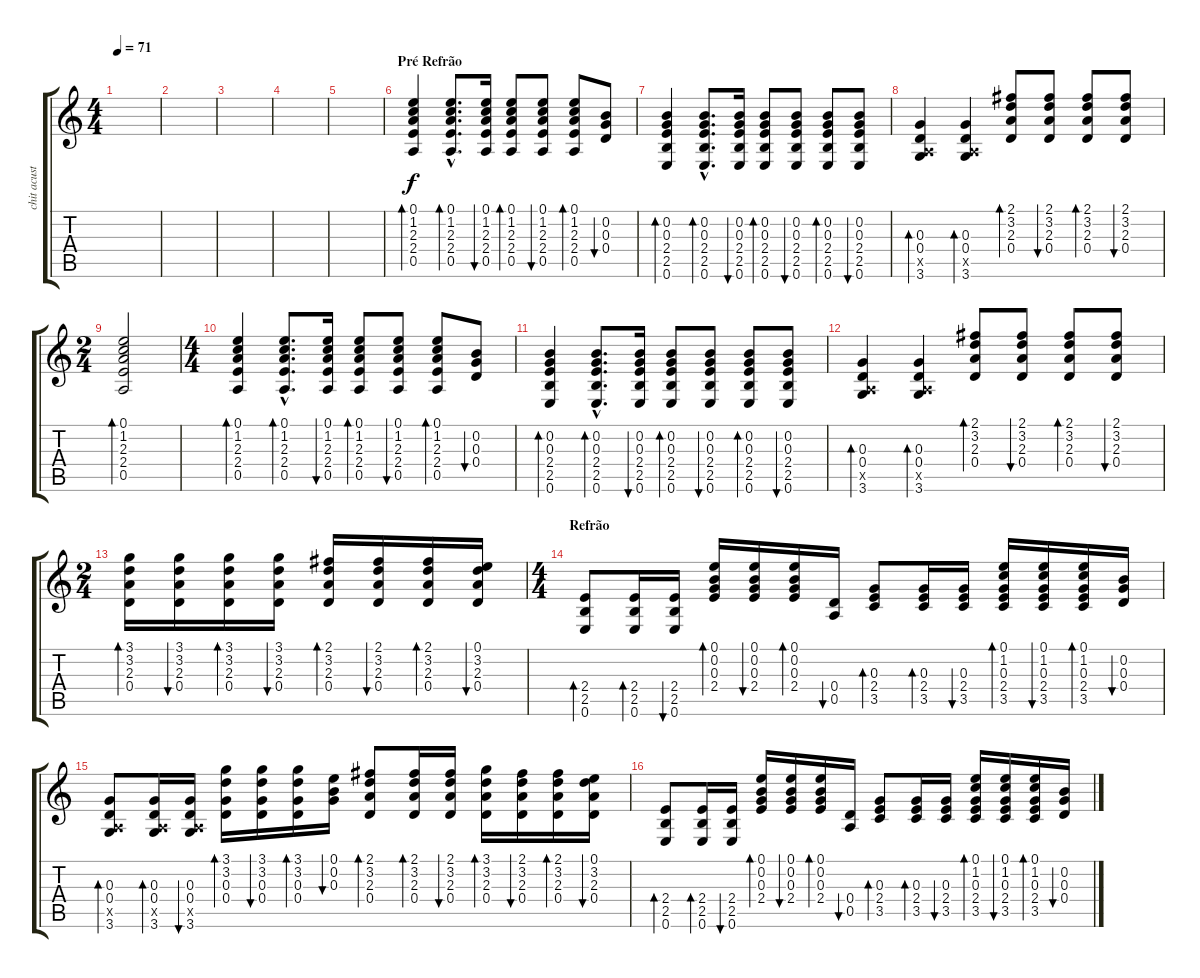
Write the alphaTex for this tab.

\track ("chit acustica 2" "chit acust") {instrument acousticguitarnylon}
\staff {score tabs}
\tuning (E4 B3 G3 D3 A2 E2) {hide}
\ts (4 4)
\tempo 71
\clef g2
\ks c
|
|
|
|
|
\section ("" "Pré Refrão")
(0.1 1.2 2.3 2.4 0.5).4{bd 120} (0.1{hac} 1.2{hac} 2.3{hac} 2.4{hac} 0.5{hac}).8{d bd 120} (0.1 1.2 2.3 2.4 0.5).16{bu 120} (0.1 1.2 2.3 2.4 0.5).8{bd 120} (0.1 1.2 2.3 2.4 0.5).8{bu 120} (0.1 1.2 2.3 2.4 0.5).8{bd 120} (0.2 0.3 0.4).8{bu 120} |
(0.2 0.3 2.4 2.5 0.6).4{bd 120} (0.2{hac} 0.3{hac} 2.4{hac} 2.5{hac} 0.6{hac}).8{d bd 120} (0.2 0.3 2.4 2.5 0.6).16{bu 120} (0.2 0.3 2.4 2.5 0.6).8{bd 120} (0.2 0.3 2.4 2.5 0.6).8{bu 120} (0.2 0.3 2.4 2.5 0.6).8{bd 120} (0.2 0.3 2.4 2.5 0.6).8{bu 120} |
(0.3 0.4 0.5{x} 3.6).4{bd 120} (0.3 0.4 0.5{x} 3.6).4{bd 120} (2.1 3.2 2.3 0.4).8{bd 120} (2.1 3.2 2.3 0.4).8{bu 120} (2.1 3.2 2.3 0.4).8{bd 120} (2.1 3.2 2.3 0.4).8{bu 120} |
\ts (2 4)
(0.1 1.2 2.3 2.4 0.5).2{bd 120} |
\ts (4 4)
(0.1 1.2 2.3 2.4 0.5).4{bd 120} (0.1{hac} 1.2{hac} 2.3{hac} 2.4{hac} 0.5{hac}).8{d bd 120} (0.1 1.2 2.3 2.4 0.5).16{bu 120} (0.1 1.2 2.3 2.4 0.5).8{bd 120} (0.1 1.2 2.3 2.4 0.5).8{bu 120} (0.1 1.2 2.3 2.4 0.5).8{bd 120} (0.2 0.3 0.4).8{bu 120} |
(0.2 0.3 2.4 2.5 0.6).4{bd 120} (0.2{hac} 0.3{hac} 2.4{hac} 2.5{hac} 0.6{hac}).8{d bd 120} (0.2 0.3 2.4 2.5 0.6).16{bu 120} (0.2 0.3 2.4 2.5 0.6).8{bd 120} (0.2 0.3 2.4 2.5 0.6).8{bu 120} (0.2 0.3 2.4 2.5 0.6).8{bd 120} (0.2 0.3 2.4 2.5 0.6).8{bu 120} |
(0.3 0.4 0.5{x} 3.6).4{bd 120} (0.3 0.4 0.5{x} 3.6).4{bd 120} (2.1 3.2 2.3 0.4).8{bd 120} (2.1 3.2 2.3 0.4).8{bu 120} (2.1 3.2 2.3 0.4).8{bd 120} (2.1 3.2 2.3 0.4).8{bu 120} |
\ts (2 4)
(3.1 3.2 2.3 0.4).16{bd 120} (3.1 3.2 2.3 0.4).16{bu 120} (3.1 3.2 2.3 0.4).16{bd 120} (3.1 3.2 2.3 0.4).16{bu 120} (2.1 3.2 2.3 0.4).16{bd 120} (2.1 3.2 2.3 0.4).16{bu 120} (2.1 3.2 2.3 0.4).16{bd 120} (0.1 3.2 2.3 0.4).16{bu 120} |
\ts (4 4)
\section ("" "Refrão")
(2.4 2.5 0.6).8{bd 120} (2.4 2.5 0.6).16{bd 120} (2.4 2.5 0.6).16{bu 120} (0.1 0.2 0.3 2.4).16{bd 120} (0.1 0.2 0.3 2.4).16{bu 120} (0.1 0.2 0.3 2.4).16{bd 120} (0.4 0.5).16{bu 120} (0.3 2.4 3.5).8{bd 120} (0.3 2.4 3.5).16{bd 120} (0.3 2.4 3.5).16{bu 120} (0.1 1.2 0.3 2.4 3.5).16{bd 120} (0.1 1.2 0.3 2.4 3.5).16{bu 120} (0.1 1.2 0.3 2.4 3.5).16{bd 120} (0.2 0.3 0.4).16{bu 120} |
(0.3 0.4 0.5{x} 3.6).8{bd 120} (0.3 0.4 0.5{x} 3.6).16{bd 120} (0.3 0.4 0.5{x} 3.6).16{bu 120} (3.1 3.2 0.3 0.4).16{bd 120} (3.1 3.2 0.3 0.4).16{bu 120} (3.1 3.2 0.3 0.4).16{bd 120} (0.1 0.2 0.3).16{bu 120} (2.1 3.2 2.3 0.4).8{bd 120} (2.1 3.2 2.3 0.4).16{bd 120} (2.1 3.2 2.3 0.4).16{bu 120} (3.1 3.2 2.3 0.4).16{bd 120} (2.1 3.2 2.3 0.4).16{bu 120} (2.1 3.2 2.3 0.4).16{bd 120} (0.1 3.2 2.3 0.4).16{bu 120} |
(2.4 2.5 0.6).8{bd 120} (2.4 2.5 0.6).16{bd 120} (2.4 2.5 0.6).16{bu 120} (0.1 0.2 0.3 2.4).16{bd 120} (0.1 0.2 0.3 2.4).16{bu 120} (0.1 0.2 0.3 2.4).16{bd 120} (0.4 0.5).16{bu 120} (0.3 2.4 3.5).8{bd 120} (0.3 2.4 3.5).16{bd 120} (0.3 2.4 3.5).16{bu 120} (0.1 1.2 0.3 2.4 3.5).16{bd 120} (0.1 1.2 0.3 2.4 3.5).16{bu 120} (0.1 1.2 0.3 2.4 3.5).16{bd 120} (0.2 0.3 0.4).16{bu 120}
